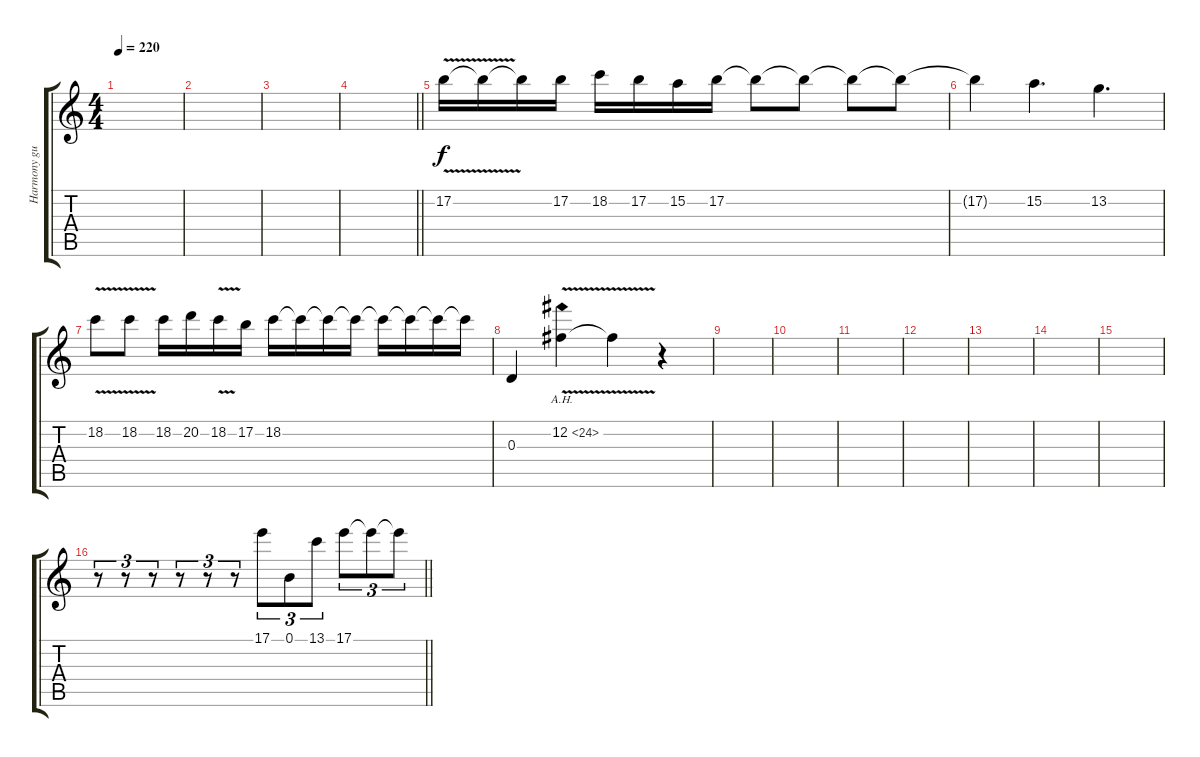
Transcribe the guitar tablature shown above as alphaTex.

\track ("Harmony guitar " "Harmony gu") {instrument overdrivenguitar}
\staff {score tabs}
\tuning (B3 Gb3 D3 A2 E2 B1) {hide}
\ts (4 4)
\tempo 220
\clef g2
\ks c
|
|
|
\barLineRight lightlight
|
17.2{v}.16 17.2{t}.16 17.2{t}.16 17.2.16 18.2.16 17.2.16 15.2.16 17.2.16 17.2{t}.8 17.2{t}.8 17.2{t}.8 17.2{t}.8 |
17.2{t}.4 15.2.4{d} 13.2.4{d} |
18.2{v}.8 18.2{v}.8 18.2.16 20.2.16 18.2{v}.16 17.2.16 18.2.16 18.2{t}.16 18.2{t}.16 18.2{t}.16 18.2{t}.16 18.2{t}.16 18.2{t}.16 18.2{t}.16 |
0.3.4 12.2{ah 12 v}.4 12.2{t}.4 r.4 |
|
|
|
|
|
|
|
\barLineRight lightlight
r.8{tu (3 2)} r.8{tu (3 2)} r.8{tu (3 2)} r.8{tu (3 2)} r.8{tu (3 2)} r.8{tu (3 2)} 17.1.8{tu (3 2)} 0.1.8{tu (3 2)} 13.1.8{tu (3 2)} 17.1.8{tu (3 2)} 17.1{t}.8{tu (3 2)} 17.1{t}.8{tu (3 2)}
